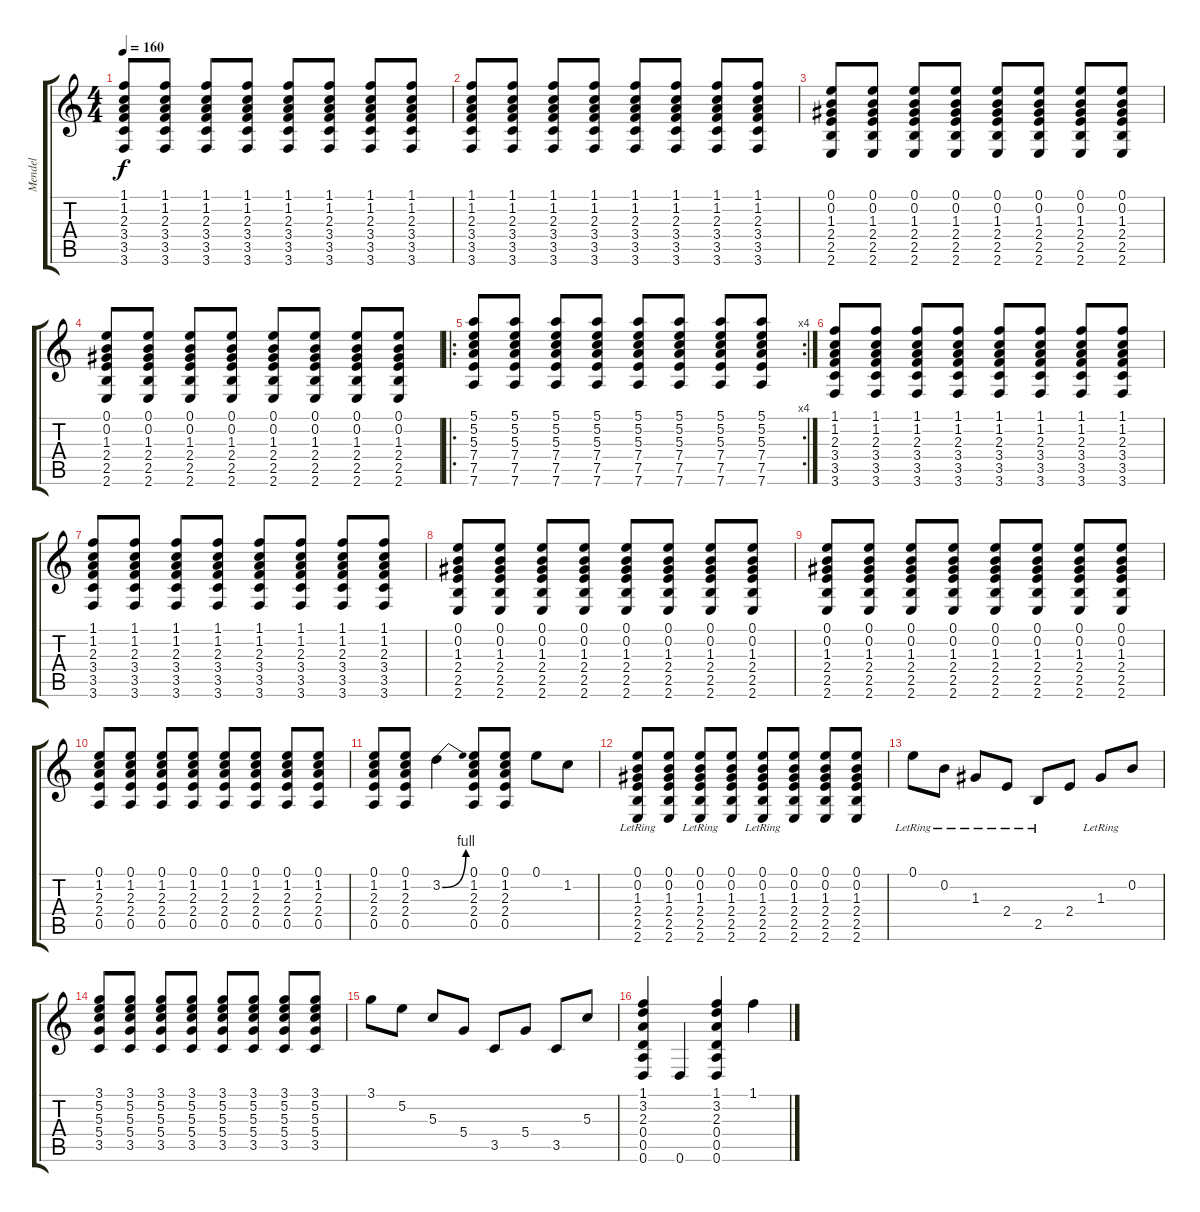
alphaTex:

\track ("Mendel" "Mendel") {instrument overdrivenguitar}
\staff {score tabs}
\tuning (E4 B3 G3 D3 A2 D2) {hide}
\ts (4 4)
\tempo 160
\clef g2
\ks c
(1.1 1.2 2.3 3.4 3.5 3.6).8{dy f} (1.1 1.2 2.3 3.4 3.5 3.6).8 (1.1 1.2 2.3 3.4 3.5 3.6).8 (1.1 1.2 2.3 3.4 3.5 3.6).8 (1.1 1.2 2.3 3.4 3.5 3.6).8 (1.1 1.2 2.3 3.4 3.5 3.6).8 (1.1 1.2 2.3 3.4 3.5 3.6).8 (1.1 1.2 2.3 3.4 3.5 3.6).8 |
(1.1 1.2 2.3 3.4 3.5 3.6).8 (1.1 1.2 2.3 3.4 3.5 3.6).8 (1.1 1.2 2.3 3.4 3.5 3.6).8 (1.1 1.2 2.3 3.4 3.5 3.6).8 (1.1 1.2 2.3 3.4 3.5 3.6).8 (1.1 1.2 2.3 3.4 3.5 3.6).8 (1.1 1.2 2.3 3.4 3.5 3.6).8 (1.1 1.2 2.3 3.4 3.5 3.6).8 |
(0.1 0.2 1.3 2.4 2.5 2.6).8 (0.1 0.2 1.3 2.4 2.5 2.6).8 (0.1 0.2 1.3 2.4 2.5 2.6).8 (0.1 0.2 1.3 2.4 2.5 2.6).8 (0.1 0.2 1.3 2.4 2.5 2.6).8 (0.1 0.2 1.3 2.4 2.5 2.6).8 (0.1 0.2 1.3 2.4 2.5 2.6).8 (0.1 0.2 1.3 2.4 2.5 2.6).8 |
(0.1 0.2 1.3 2.4 2.5 2.6).8 (0.1 0.2 1.3 2.4 2.5 2.6).8 (0.1 0.2 1.3 2.4 2.5 2.6).8 (0.1 0.2 1.3 2.4 2.5 2.6).8 (0.1 0.2 1.3 2.4 2.5 2.6).8 (0.1 0.2 1.3 2.4 2.5 2.6).8 (0.1 0.2 1.3 2.4 2.5 2.6).8 (0.1 0.2 1.3 2.4 2.5 2.6).8 |
\ro
\rc 4
(5.1 5.2 5.3 7.4 7.5 7.6).8 (5.1 5.2 5.3 7.4 7.5 7.6).8 (5.1 5.2 5.3 7.4 7.5 7.6).8 (5.1 5.2 5.3 7.4 7.5 7.6).8 (5.1 5.2 5.3 7.4 7.5 7.6).8 (5.1 5.2 5.3 7.4 7.5 7.6).8 (5.1 5.2 5.3 7.4 7.5 7.6).8 (5.1 5.2 5.3 7.4 7.5 7.6).8 |
(1.1 1.2 2.3 3.4 3.5 3.6).8 (1.1 1.2 2.3 3.4 3.5 3.6).8 (1.1 1.2 2.3 3.4 3.5 3.6).8 (1.1 1.2 2.3 3.4 3.5 3.6).8 (1.1 1.2 2.3 3.4 3.5 3.6).8 (1.1 1.2 2.3 3.4 3.5 3.6).8 (1.1 1.2 2.3 3.4 3.5 3.6).8 (1.1 1.2 2.3 3.4 3.5 3.6).8 |
(1.1 1.2 2.3 3.4 3.5 3.6).8 (1.1 1.2 2.3 3.4 3.5 3.6).8 (1.1 1.2 2.3 3.4 3.5 3.6).8 (1.1 1.2 2.3 3.4 3.5 3.6).8 (1.1 1.2 2.3 3.4 3.5 3.6).8 (1.1 1.2 2.3 3.4 3.5 3.6).8 (1.1 1.2 2.3 3.4 3.5 3.6).8 (1.1 1.2 2.3 3.4 3.5 3.6).8 |
(0.1 0.2 1.3 2.4 2.5 2.6).8 (0.1 0.2 1.3 2.4 2.5 2.6).8 (0.1 0.2 1.3 2.4 2.5 2.6).8 (0.1 0.2 1.3 2.4 2.5 2.6).8 (0.1 0.2 1.3 2.4 2.5 2.6).8 (0.1 0.2 1.3 2.4 2.5 2.6).8 (0.1 0.2 1.3 2.4 2.5 2.6).8 (0.1 0.2 1.3 2.4 2.5 2.6).8 |
(0.1 0.2 1.3 2.4 2.5 2.6).8 (0.1 0.2 1.3 2.4 2.5 2.6).8 (0.1 0.2 1.3 2.4 2.5 2.6).8 (0.1 0.2 1.3 2.4 2.5 2.6).8 (0.1 0.2 1.3 2.4 2.5 2.6).8 (0.1 0.2 1.3 2.4 2.5 2.6).8 (0.1 0.2 1.3 2.4 2.5 2.6).8 (0.1 0.2 1.3 2.4 2.5 2.6).8 |
(0.1 1.2 2.3 2.4 0.5).8 (0.1 1.2 2.3 2.4 0.5).8 (0.1 1.2 2.3 2.4 0.5).8 (0.1 1.2 2.3 2.4 0.5).8 (0.1 1.2 2.3 2.4 0.5).8 (0.1 1.2 2.3 2.4 0.5).8 (0.1 1.2 2.3 2.4 0.5).8 (0.1 1.2 2.3 2.4 0.5).8 |
(0.1 1.2 2.3 2.4 0.5).8 (0.1 1.2 2.3 2.4 0.5).8 3.2{be (bend 0 0 60 4)}.4 (0.1 1.2 2.3 2.4 0.5).8 (0.1 1.2 2.3 2.4 0.5).8 0.1.8 1.2.8 |
(0.1{lr} 0.2 1.3 2.4 2.5 2.6).8 (0.1 0.2 1.3 2.4 2.5 2.6).8 (0.1 0.2 1.3{lr} 2.4 2.5 2.6).8 (0.1 0.2 1.3 2.4 2.5 2.6).8 (0.1 0.2 1.3 2.4 2.5{lr} 2.6).8 (0.1 0.2 1.3 2.4 2.5 2.6).8 (0.1 0.2 1.3 2.4 2.5 2.6).8 (0.1 0.2 1.3 2.4 2.5 2.6).8 |
0.1{lr}.8 0.2{lr}.8 1.3{lr}.8 2.4{lr}.8 2.5{lr}.8 2.4.8 1.3{lr}.8 0.2.8 |
(3.1 5.2 5.3 5.4 3.5).8 (3.1 5.2 5.3 5.4 3.5).8 (3.1 5.2 5.3 5.4 3.5).8 (3.1 5.2 5.3 5.4 3.5).8 (3.1 5.2 5.3 5.4 3.5).8 (3.1 5.2 5.3 5.4 3.5).8 (3.1 5.2 5.3 5.4 3.5).8 (3.1 5.2 5.3 5.4 3.5).8 |
3.1.8 5.2.8 5.3.8 5.4.8 3.5.8 5.4.8 3.5.8 5.3.8 |
(1.1 3.2 2.3 0.4 0.5 0.6).4 0.6.4 (1.1 3.2 2.3 0.4 0.5 0.6).4 1.1.4
